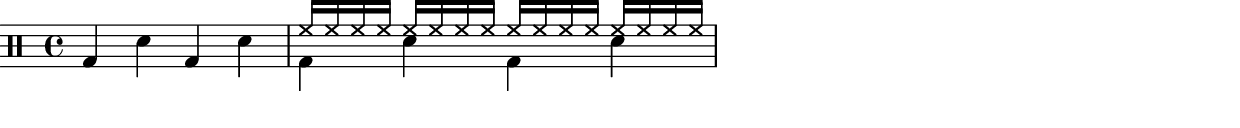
%% Generated by lilypond-book
%% Options: [exampleindent=10.16\mm,indent=0\mm,line-width=160\mm]
\include "lilypond-book-preamble.ly"


% ****************************************************************
% Start cut-&-pastable-section
% ****************************************************************

#(ly:set-option 'eps-box-padding 3.000000)



\paper {
  indent = 0\mm
  line-width = 160\mm
  % offset the left padding, also add 1mm as lilypond creates cropped
  % images with a little space on the right
  line-width = #(- line-width (* mm  3.000000) (* mm 1))
}

\layout {
  
}




% ****************************************************************
% ly snippet:
% ****************************************************************
\sourcefilename "/lilypond-2.23.82/input/regression/midi-drums.ly"
\sourcefileline 0
\version "2.16.0" 
\header {
  texidoc = "Midi can create drums."
}

\score {
  \new DrumStaff <<
    \drummode {
      bd4 sn4 bd4 sn4
      <<
	{\voiceOne \repeat unfold 16 hh16 }
	\new DrumVoice { \voiceTwo bd4 sn4 bd4 sn4 }
      >> \oneVoice
    }
  >>
  \layout {}
  \midi {}
}



% ****************************************************************
% end ly snippet
% ****************************************************************
